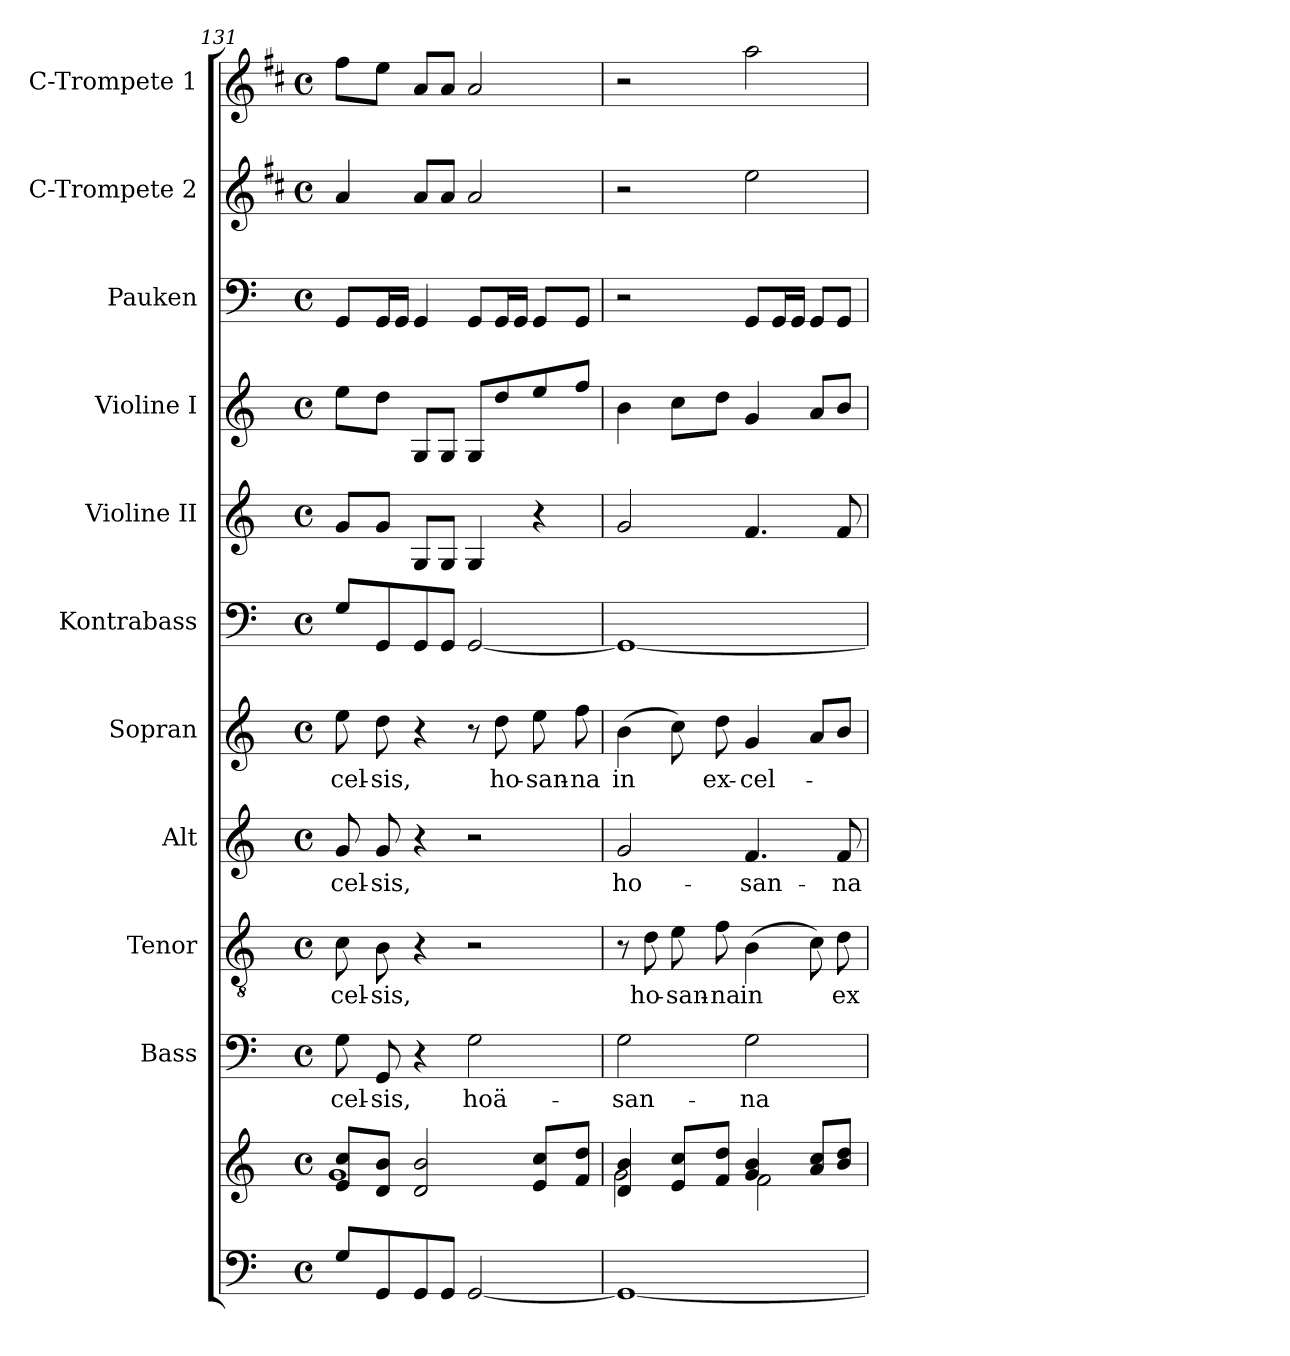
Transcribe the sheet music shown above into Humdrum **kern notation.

**kern	**kern	**kern	**text	**kern	**text	**kern	**text	**kern	**text	**kern	**kern	**kern	**kern	**kern	**kern
*part11	*part11	*part10	*part10	*part9	*part9	*part8	*part8	*part7	*part7	*part6	*part5	*part4	*part3	*part2	*part1
*staff12	*staff11	*staff10	*staff10	*staff9	*staff9	*staff8	*staff8	*staff7	*staff7	*staff6	*staff5	*staff4	*staff3	*staff2	*staff1
*	*	*I"Bass	*	*I"Tenor	*	*I"Alt	*	*I"Sopran	*	*I"Kontrabass	*I"Violine II	*I"Violine I	*I"Pauken	*I"C-Trompete 2	*I"C-Trompete 1
*	*	*I'B.	*	*I'T.	*	*I'A.	*	*I'S.	*	*I'Kb.	*I'Vl. II	*I'Vl. I	*I'Pk.	*I'C Trp. 2	*I'C Trp. 1
*clefF4	*clefG2	*clefF4	*	*clefGv2	*	*clefG2	*	*clefG2	*	*clefF4	*clefG2	*clefG2	*clefF4	*clefG2	*clefG2
*	*	*	*	*	*	*	*	*	*	*ITrd7c12	*	*	*	*ITrd1c2	*ITrd1c2
*k[]	*k[]	*k[]	*	*k[]	*	*k[]	*	*k[]	*	*k[]	*k[]	*k[]	*k[]	*k[]	*k[]
*C:	*C:	*C:	*	*C:	*	*C:	*	*C:	*	*C:	*C:	*C:	*C:	*C:	*C:
*M4/4	*M4/4	*M4/4	*	*M4/4	*	*M4/4	*	*M4/4	*	*M4/4	*M4/4	*M4/4	*M4/4	*M4/4	*M4/4
*met(c)	*met(c)	*met(c)	*	*met(c)	*	*met(c)	*	*met(c)	*	*met(c)	*met(c)	*met(c)	*met(c)	*met(c)	*met(c)
=131	=131	=131	=131	=131	=131	=131	=131	=131	=131	=131	=131	=131	=131	=131	=131
*	*^	*	*	*	*	*	*	*	*	*	*	*	*	*	*
!	!	!	!	!LO:LY:b	!	!LO:LY:b	!	!LO:LY:b	!	!LO:LY:b	!	!	!	!	!	!
8G/L	8e/ 8cc/L	1g	8G\	-cel-	8c\	-cel-	8g/	-cel-	8ee\	-cel-	8GG/L	8g/L	8ee\L	8GG/L	4g/	8ee\L
!	!	!	!	!LO:LY:b	!	!LO:LY:b	!	!LO:LY:b	!	!LO:LY:b	!	!	!	!	!	!
8GG/	8d/ 8b/J	.	8GG/	-sis,	8B\	-sis,	8g/	-sis,	8dd\	-sis,	8GGG/	8g/J	8dd\J	16GG/L	.	8dd\J
.	.	.	.	.	.	.	.	.	.	.	.	.	.	16GG/JJ	.	.
8GG/	2d/ 2b/	.	4r	.	4r	.	4r	.	4r	.	8GGG/	8G/L	8G/L	4GG/	8g/L	8g/L
8GG/J	.	.	.	.	.	.	.	.	.	.	8GGG/J	8G/J	8G/J	.	8g/J	8g/J
!	!	!	!	!LO:LY:b	!	!	!	!	!	!	!	!	!	!	!	!
[2GG/	.	.	2G\	hoä-	2r	.	2r	.	8r	.	[2GGG/	4G/	8G/L	8GG/L	2g/	2g/
!	!	!	!	!	!	!	!	!	!	!LO:LY:b	!	!	!	!	!	!
.	.	.	.	.	.	.	.	.	8dd\	ho-	.	.	8dd/	16GG/L	.	.
.	.	.	.	.	.	.	.	.	.	.	.	.	.	16GG/JJ	.	.
!	!	!	!	!	!	!	!	!	!	!LO:LY:b	!	!	!	!	!	!
.	8e/ 8cc/L	.	.	.	.	.	.	.	8ee\	-san-	.	4r	8ee/	8GG/L	.	.
!	!	!	!	!	!	!	!	!	!	!LO:LY:b	!	!	!	!	!	!
.	8f/ 8dd/J	.	.	.	.	.	.	.	8ff\	-na	.	.	8ff/J	8GG/J	.	.
=132	=132	=132	=132	=132	=132	=132	=132	=132	=132	=132	=132	=132	=132	=132	=132	=132
!	!	!	!	!LO:LY:b	!	!	!	!LO:LY:b	!	!LO:LY:b	!	!	!	!	!	!
1GG_	4d/ 4b/	2g\	2G\	-san-	8r	.	2g/	ho-	(>4b\	in	1GGG_	2g/	4b\	2r	2r	2r
!	!	!	!	!	!	!LO:LY:b	!	!	!	!	!	!	!	!	!	!
.	.	.	.	.	8d\	ho-	.	.	.	.	.	.	.	.	.	.
!	!	!	!	!	!	!LO:LY:b	!	!	!	!	!	!	!	!	!	!
.	8e/ 8cc/L	.	.	.	8e\	-san-	.	.	8cc\)	.	.	.	8cc\L	.	.	.
!	!	!	!	!	!	!LO:LY:b	!	!	!	!LO:LY:b	!	!	!	!	!	!
.	8f/ 8dd/J	.	.	.	8f\	-na	.	.	8dd\	ex-	.	.	8dd\J	.	.	.
!	!	!	!	!LO:LY:b	!	!LO:LY:b	!	!LO:LY:b	!	!LO:LY:b	!	!	!	!	!	!
.	4g/ 4b/	2f\	2G\	-na	(>4B\	in	4.f/	-san-	4g/	-cel-	.	4.f/	4g/	8GG/L	2dd\	2gg\
.	.	.	.	.	.	.	.	.	.	.	.	.	.	16GG/L	.	.
.	.	.	.	.	.	.	.	.	.	.	.	.	.	16GG/JJ	.	.
.	8a/ 8cc/L	.	.	.	8c\)	.	.	.	8a/L	.	.	.	8a/L	8GG/L	.	.
!	!	!	!	!	!	!LO:LY:b	!	!LO:LY:b	!	!	!	!	!	!	!	!
.	8b/ 8dd/J	.	.	.	8d\	ex-	8f/	-na	8b/J	.	.	8f/	8b/J	8GG/J	.	.
*	*v	*v	*	*	*	*	*	*	*	*	*	*	*	*	*	*
=	=	=	=	=	=	=	=	=	=	=	=	=	=	=	=
*-	*-	*-	*-	*-	*-	*-	*-	*-	*-	*-	*-	*-	*-	*-	*-
